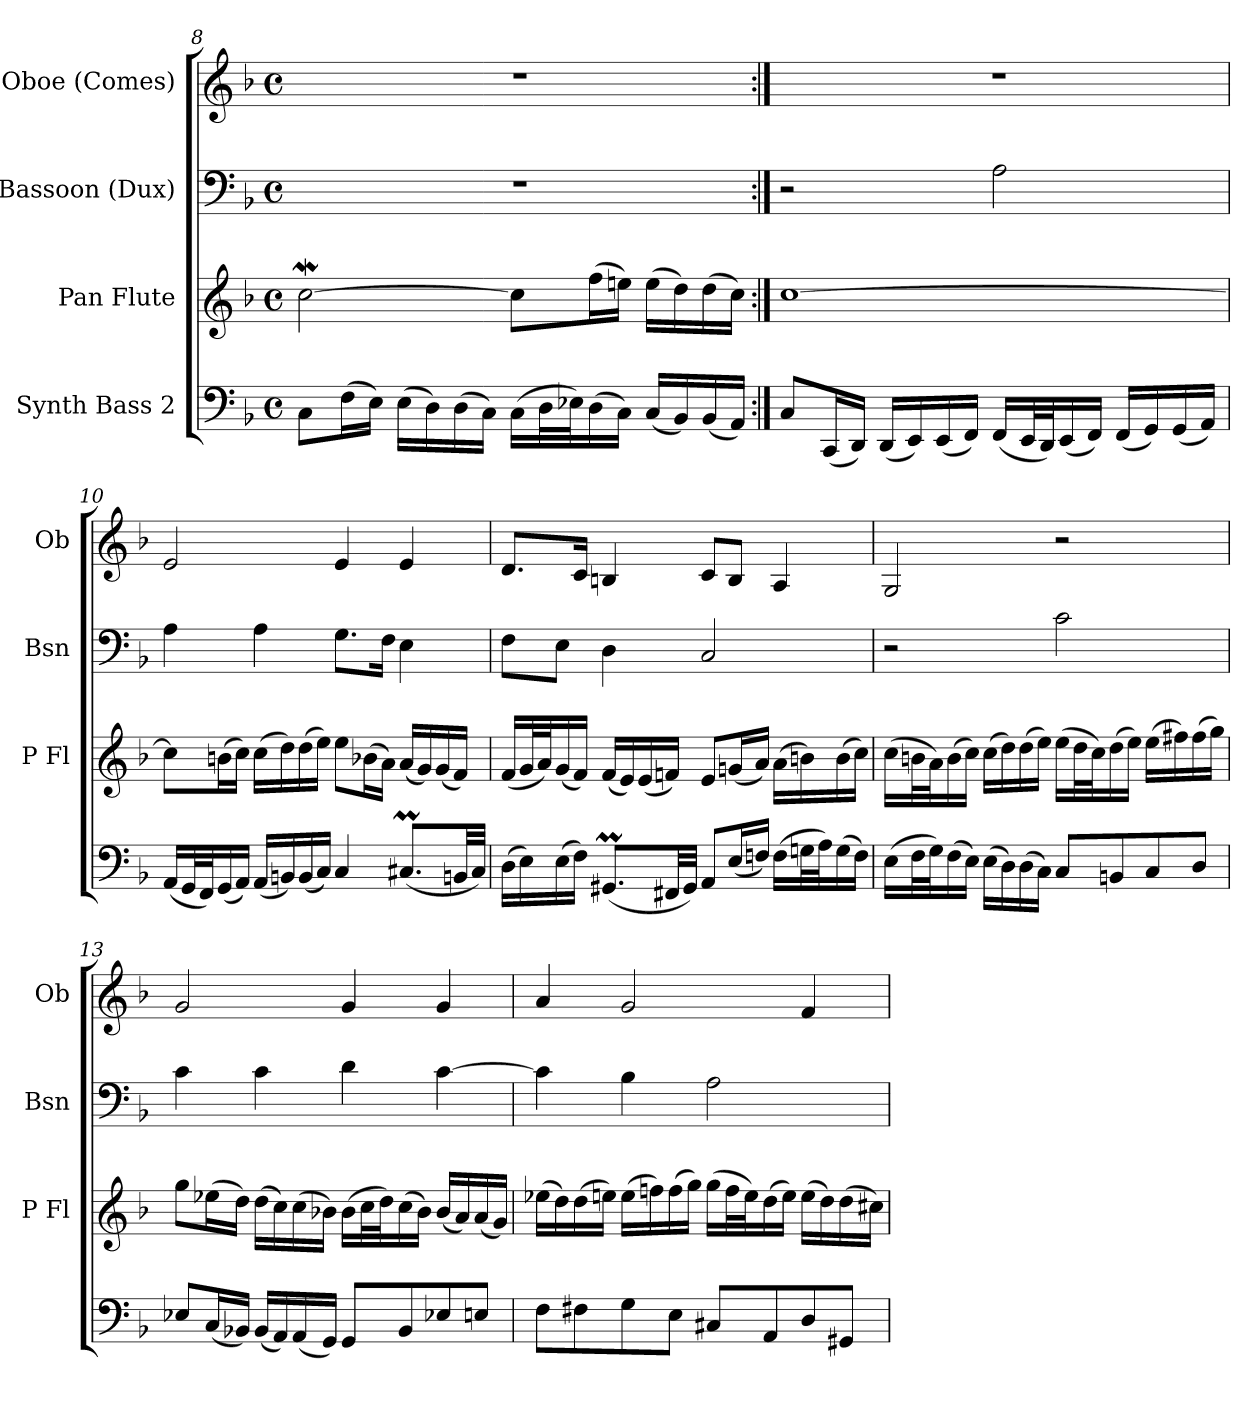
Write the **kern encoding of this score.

**kern	**kern	**kern	**kern
*part4	*part3	*part2	*part1
*staff4	*staff3	*staff2	*staff1
*I"Synth Bass 2	*I"Pan Flute	*I"Bassoon (Dux)	*I"Oboe (Comes)
*	*I'P Fl	*I'Bsn	*I'Ob
!!LO:PB:g=z
*clefF4	*clefG2	*clefF4	*clefG2
*k[b-]	*k[b-]	*k[b-]	*k[b-]
*M4/4	*M4/4	*M4/4	*M4/4
*met(c)	*met(c)	*met(c)	*met(c)
=8	=8	=8	=8
8C\L	[2ccW\	1r	1r
(16F\L	.	.	.
16E\JJ)	.	.	.
(16E\LL	.	.	.
16D\)	.	.	.
(16D\	.	.	.
16C\JJ)	.	.	.
(16C\LL	8cc\L]	.	.
32D\L	.	.	.
32E-X\J)	.	.	.
(16D\	(16ff\L	.	.
16C\JJ)	16een\JJ)	.	.
(16C/LL	(16ee\LL	.	.
16BB-/)	16dd\)	.	.
(16BB-/	(16dd\	.	.
16AA/JJ)	16cc\JJ)	.	.
=9:|!	=9:|!	=9:|!	=9:|!
8C/L	[1cc	2r	1r
(16CC/L	.	.	.
16DD/JJ)	.	.	.
(16DD/LL	.	.	.
16EE/)	.	.	.
(16EE/	.	.	.
16FF/JJ)	.	.	.
(16FF/LL	.	2A\	.
32EE/L	.	.	.
32DD/J)	.	.	.
(16EE/	.	.	.
16FF/JJ)	.	.	.
(16FF/LL	.	.	.
16GG/)	.	.	.
(16GG/	.	.	.
16AA/JJ)	.	.	.
=10	=10	=10	=10
(16AA/LL	8cc\L]	4A\	2e/
32GG/L	.	.	.
32FF/J)	.	.	.
(16GG/	(16bn\L	.	.
16AA/JJ)	16cc\JJ)	.	.
(16AA/LL	(16cc\LL	4A\	.
16BBn/)	16dd\)	.	.
(16BB/	(16dd\	.	.
16C/JJ)	16ee\JJ)	.	.
4C/	8ee\L	8.G\L	4e/
.	(16b-X\L	.	.
.	16a\JJ)	16F\Jk	.
(8.C#Xm/L	(16a/LL	4E\	4e/
.	16g/)	.	.
.	(16g/	.	.
32BBn/LL	16f/JJ)	.	.
32C#/JJJ)	.	.	.
=11	=11	=11	=11
(16D\LL	(16f/LL	8F\L	8.d/L
16E\)	32g/L	.	.
.	32a/J)	.	.
(16E\	(16g/	8E\J	.
16F\JJ)	16f/JJ)	.	16c/Jk
(8.GG#Xm/L	(16f/LL	4D\	4Bn/
.	16e/)	.	.
.	(16e/	.	.
32FF#X/LL	16fn/JJ)	.	.
32GG#/JJJ)	.	.	.
8AA/L	8e/L	2C/	8c/L
(16E/L	(16gn/L	.	8B/J
16Fn/JJ)	16a/JJ)	.	.
(16F\LL	(16a\LL	.	4A/
32Gn\L	16bn\)	.	.
32A\J)	.	.	.
(16G\	(16b\	.	.
16F\JJ)	16cc\JJ)	.	.
!!LO:LB:g=z
=12	=12	=12	=12
(16E\LL	(16cc\LL	2r	2G/
32F\L	32bn\L	.	.
32G\J)	32a\J)	.	.
(16F\	(16b\	.	.
16E\JJ)	16cc\JJ)	.	.
(16E\LL	(16cc\LL	.	.
16D\)	16dd\)	.	.
(16D\	(16dd\	.	.
16C\JJ)	16ee\JJ)	.	.
8C/L	(16ee\LL	2c\	2r
.	32dd\L	.	.
.	32cc\J)	.	.
8BBn/	(16dd\	.	.
.	16ee\JJ)	.	.
8C/	(16ee\LL	.	.
.	16ff#X\)	.	.
8D/J	(16ff#\	.	.
.	16gg\JJ)	.	.
=13	=13	=13	=13
8E-X/L	8gg\L	4c\	2g/
(16C/L	(16ee-X\L	.	.
16BB-X/JJ)	16dd\JJ)	.	.
(16BB-/LL	(16dd\LL	4c\	.
16AA/)	16cc\)	.	.
(16AA/	(16cc\	.	.
16GG/JJ)	16b-X\JJ)	.	.
8GG/L	(16b-\LL	4d\	4g/
.	32cc\L	.	.
.	32dd\J)	.	.
8BB-/	(16cc\	.	.
.	16b-\JJ)	.	.
8E-X/	(16b-/LL	[4c\	4g/
.	16a/)	.	.
8En/J	(16a/	.	.
.	16g/JJ)	.	.
=14	=14	=14	=14
8F\L	(16ee-X\LL	4c\]	4a/
.	16dd\)	.	.
8F#X\	(16dd\	.	.
.	16een\JJ)	.	.
8G\	(16ee\LL	4B-\	2g/
.	16ffn\)	.	.
8E\J	(16ff\	.	.
.	16gg\JJ)	.	.
8C#X/L	(16gg\LL	2A\	.
.	32ff\L	.	.
.	32ee\J)	.	.
8AA/	(16dd\	.	.
.	16ee\JJ)	.	.
8D/	(16ee\LL	.	4f/
.	16dd\)	.	.
8GG#X/J	(16dd\	.	.
.	16cc#X\JJ)	.	.
=	=	=	=
*-	*-	*-	*-
